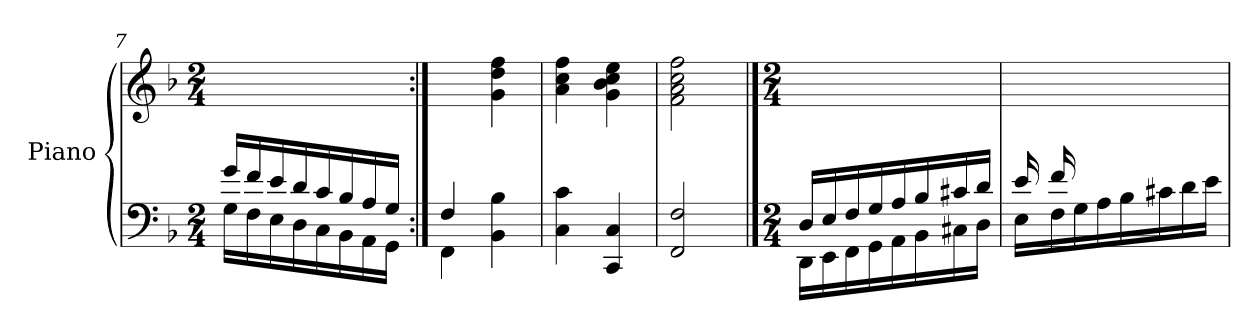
**kern	**kern
*part1	*part1
*staff2	*staff1
*I"Piano	*
*I'Pno.	*
*clefF4	*clefG2
*k[b-]	*k[b-]
*M2/4	*M2/4
=7	=7
*^	*
16g/LL	16G\LL	2ryy
16f/	16F\	.
16e/	16E\	.
16d/	16D\	.
16c/	16C\	.
16B-/	16BB-\	.
16A/	16AA\	.
16G/JJ	16GG\JJ	.
=8:|!	=8:|!	=8:|!
4F/	4FF\	4ryy
4ryy	4BB-\ 4B-\	4g\ 4dd\ 4ff\
*v	*v	*
=9	=9
4C\ 4c\	4a\ 4cc\ 4ff\
4CC/ 4C/	4g\ 4b-\ 4cc\ 4ee\
=10	=10
2FF/ 2F/	2f\ 2a\ 2cc\ 2ff\
!!LO:LB:g=z
==1	==1
*M2/4	*M2/4
*^	*
16D/LL	16DD\LL	2ryy
16E/	16EE\	.
16F/	16FF\	.
16G/	16GG\	.
16A/	16AA\	.
16B-/	16BB-\	.
16c#X/	16C#X\	.
16d/JJ	16D\JJ	.
=2	=2	=2
16e/LL	16E\LL	8ryy
16f/	16F\	.
4.ryy	16G\	16g\
.	16A\	16a\
.	16B-\	16b-\
.	16c#X\	16cc#X\
.	16d\	16dd\
.	16e\JJ	16ee\JJ
*v	*v	*
=	=
*-	*-
